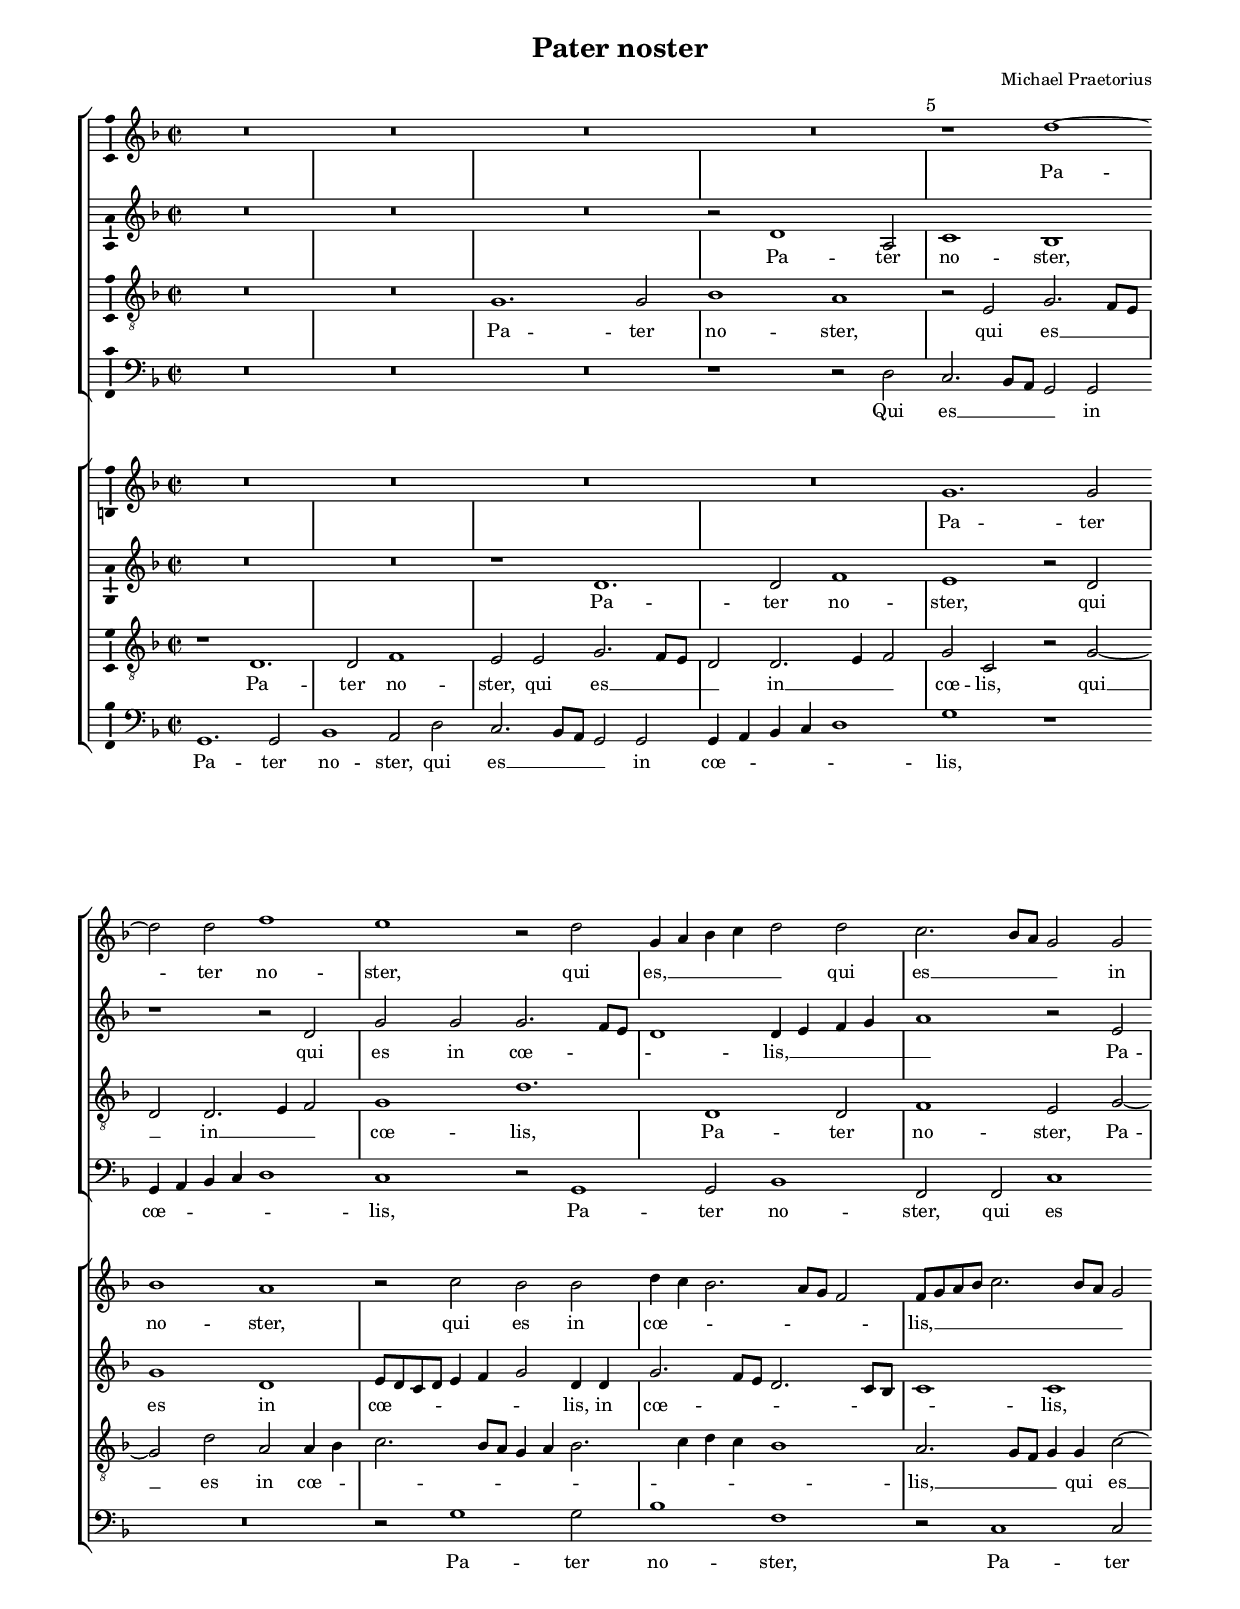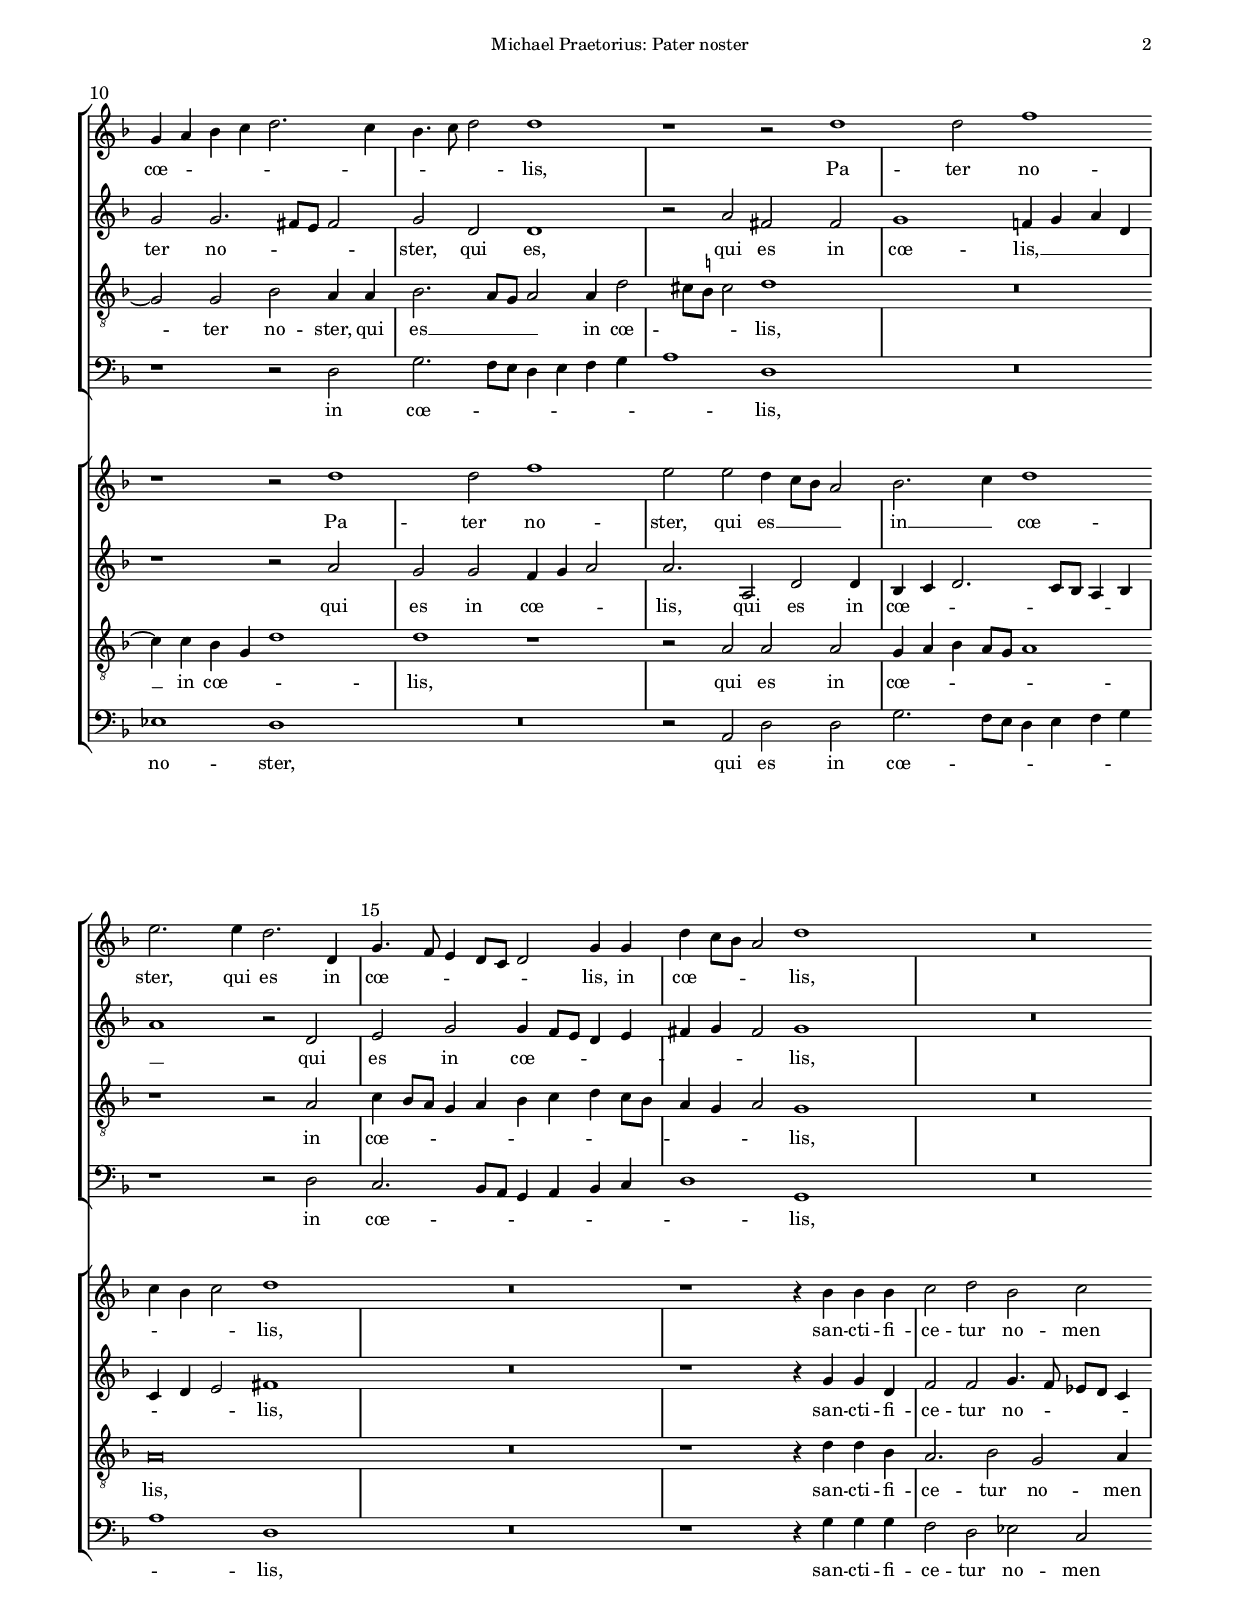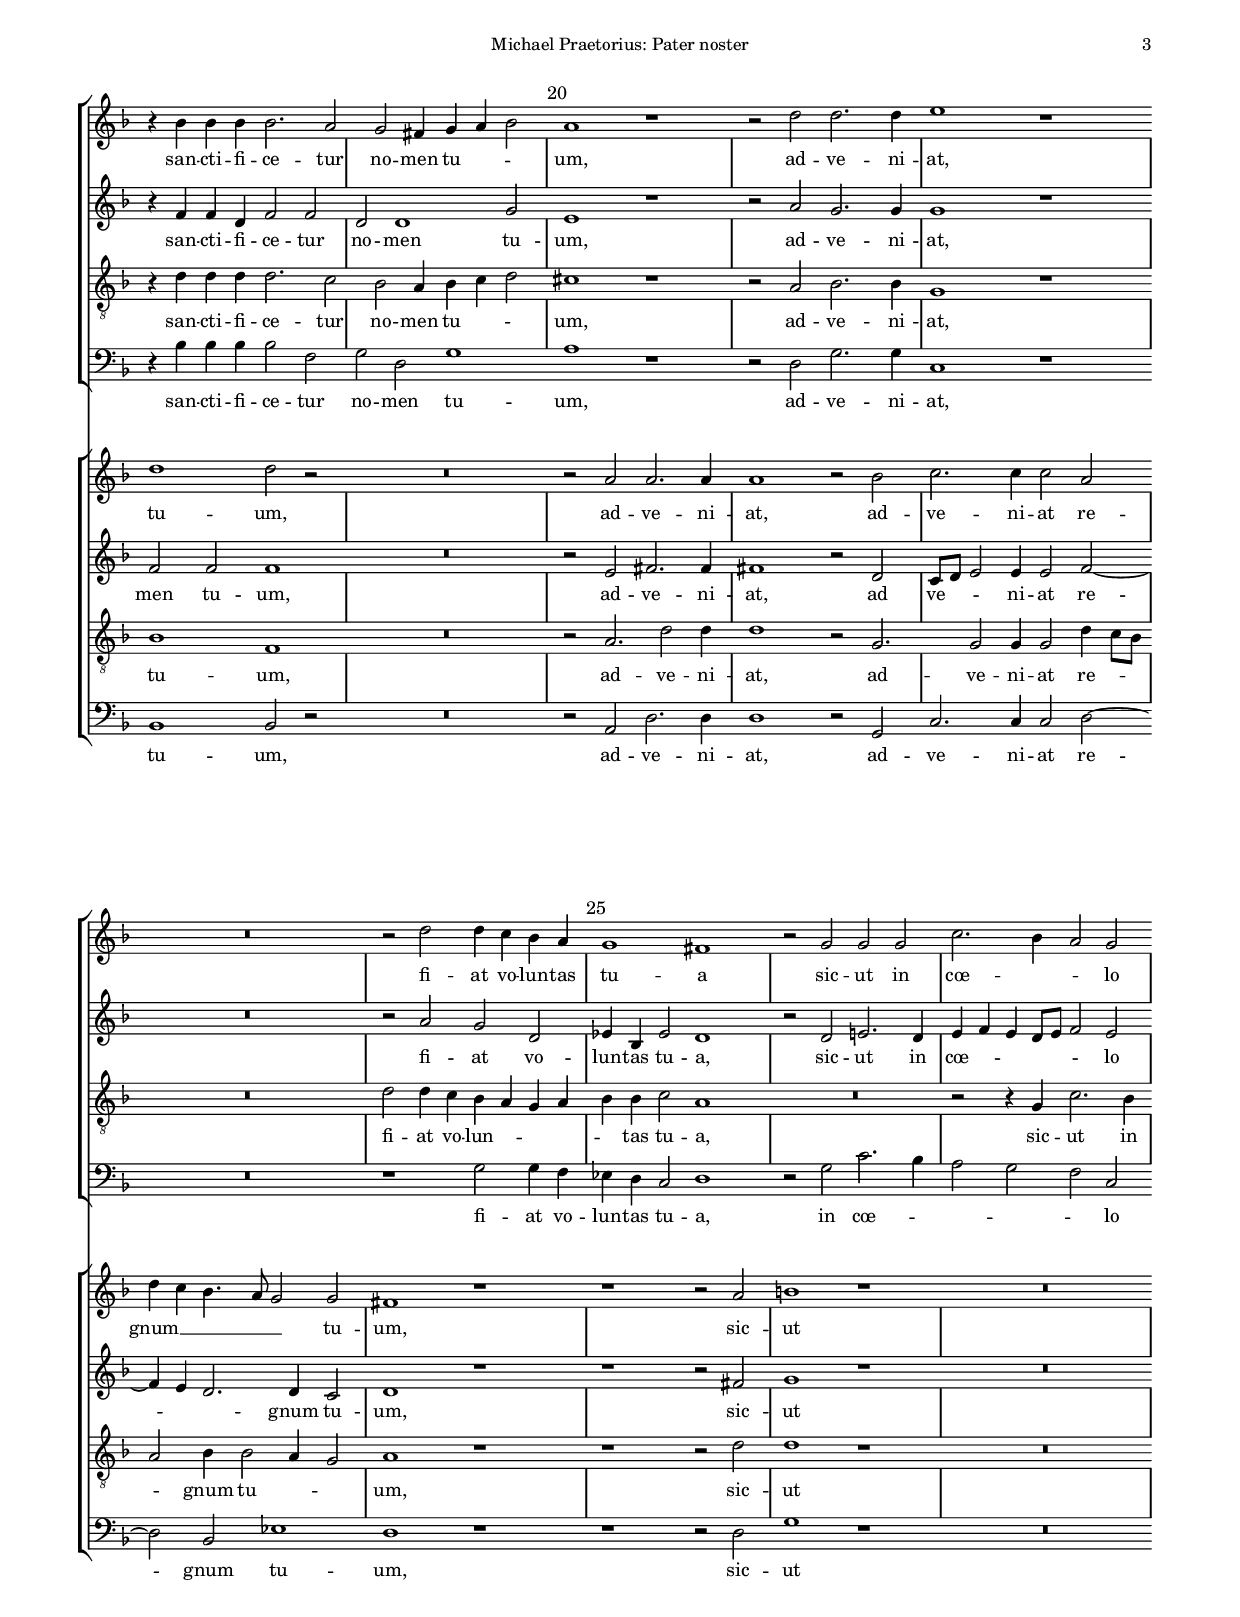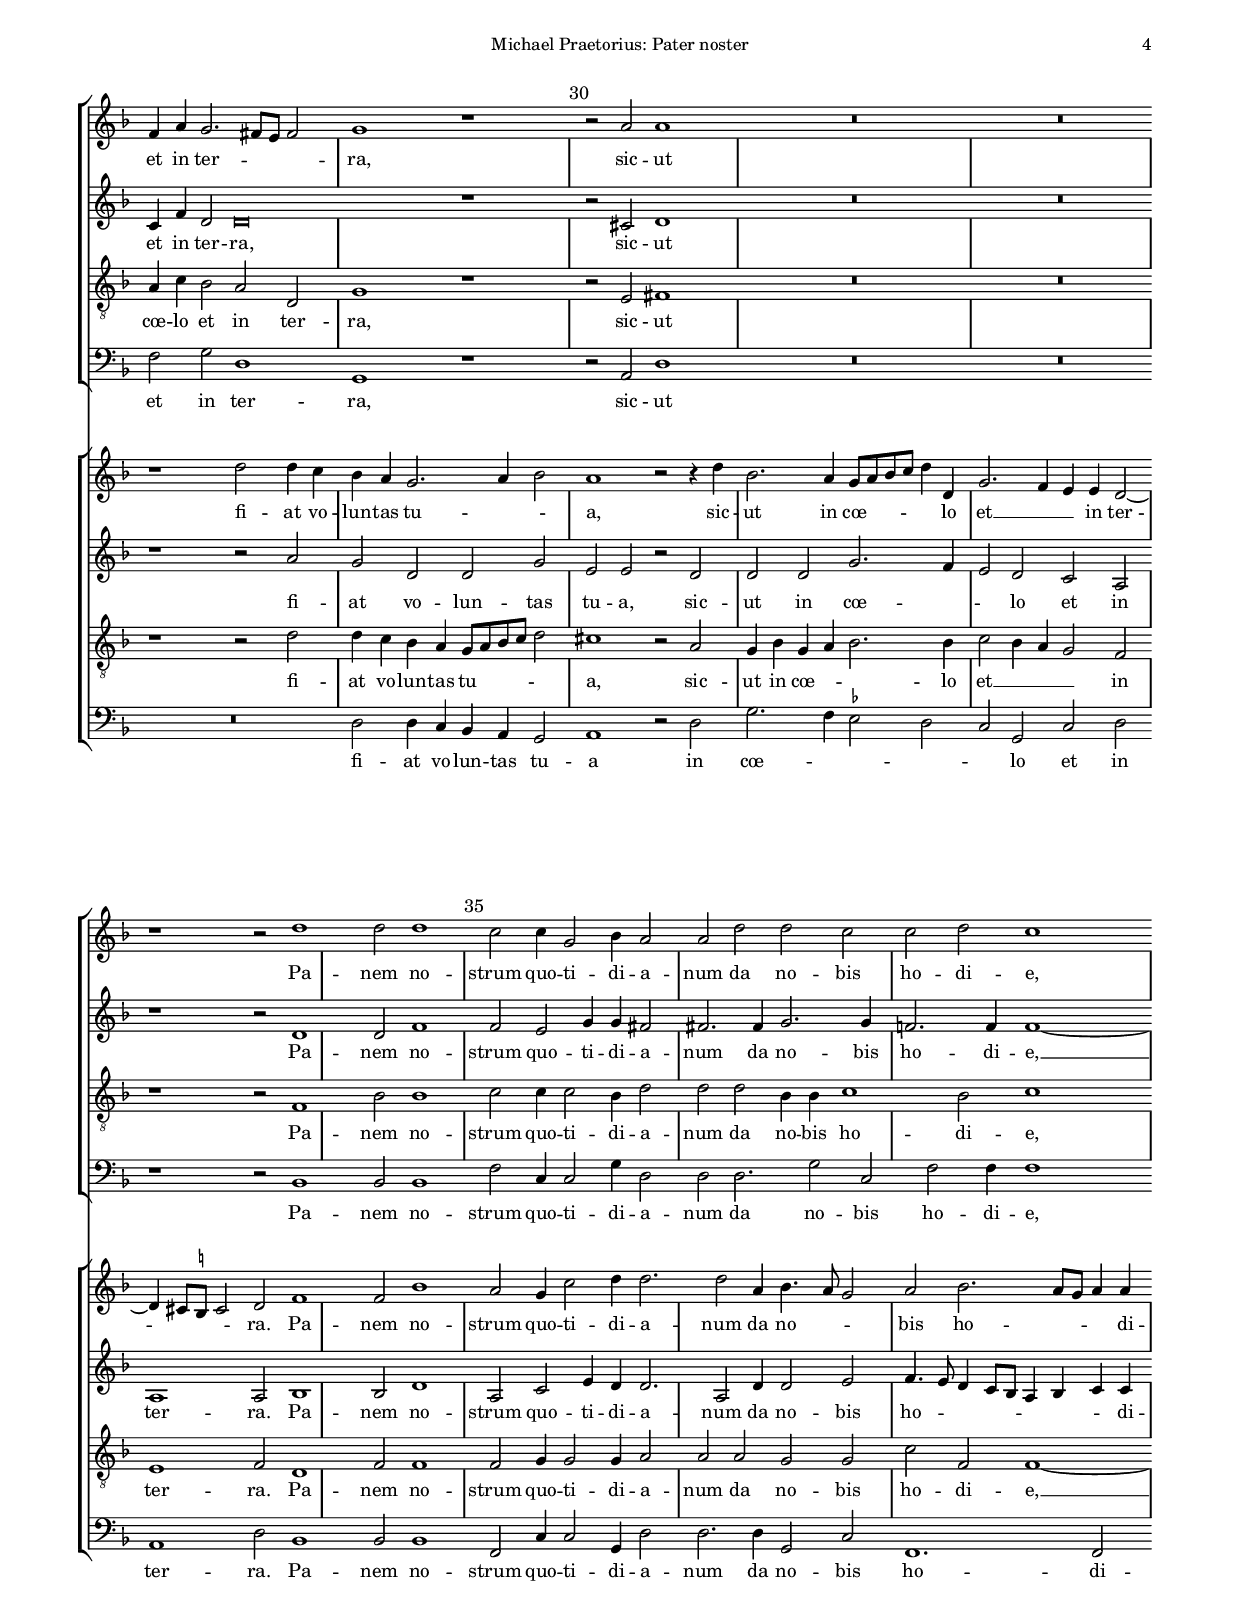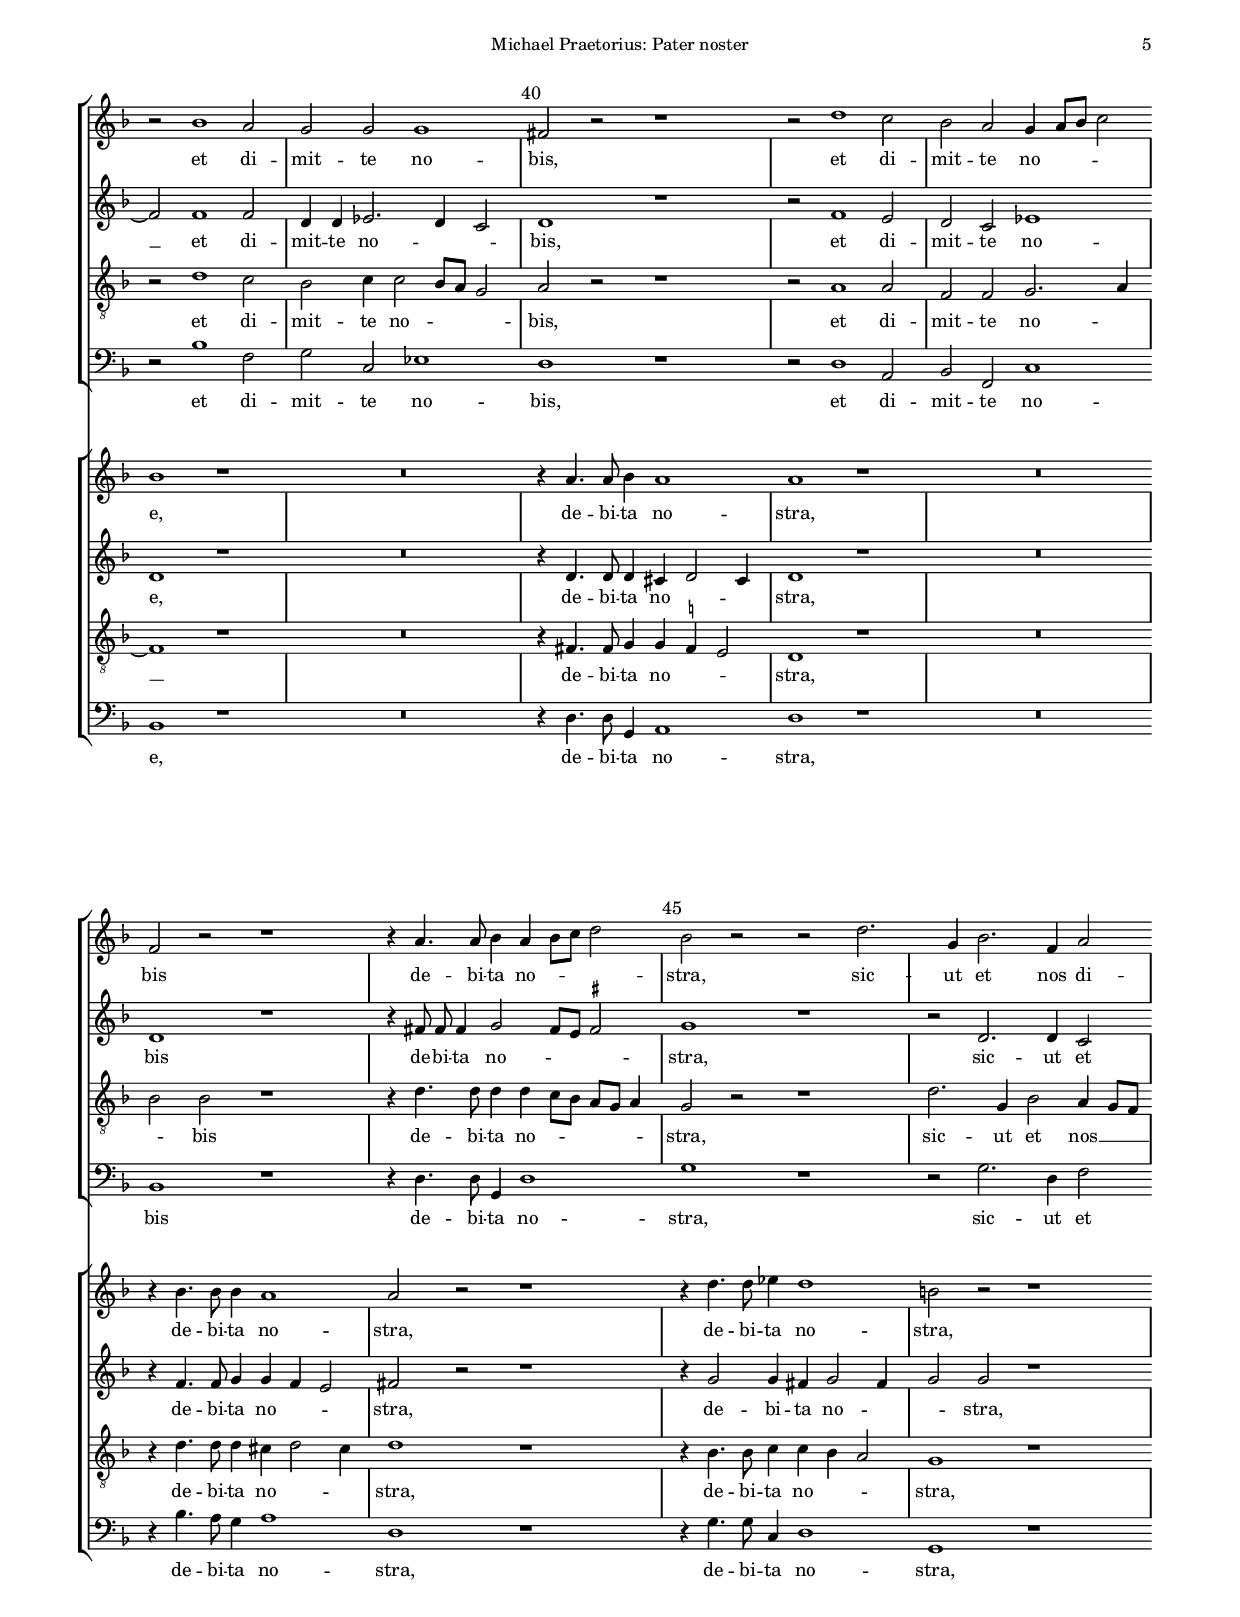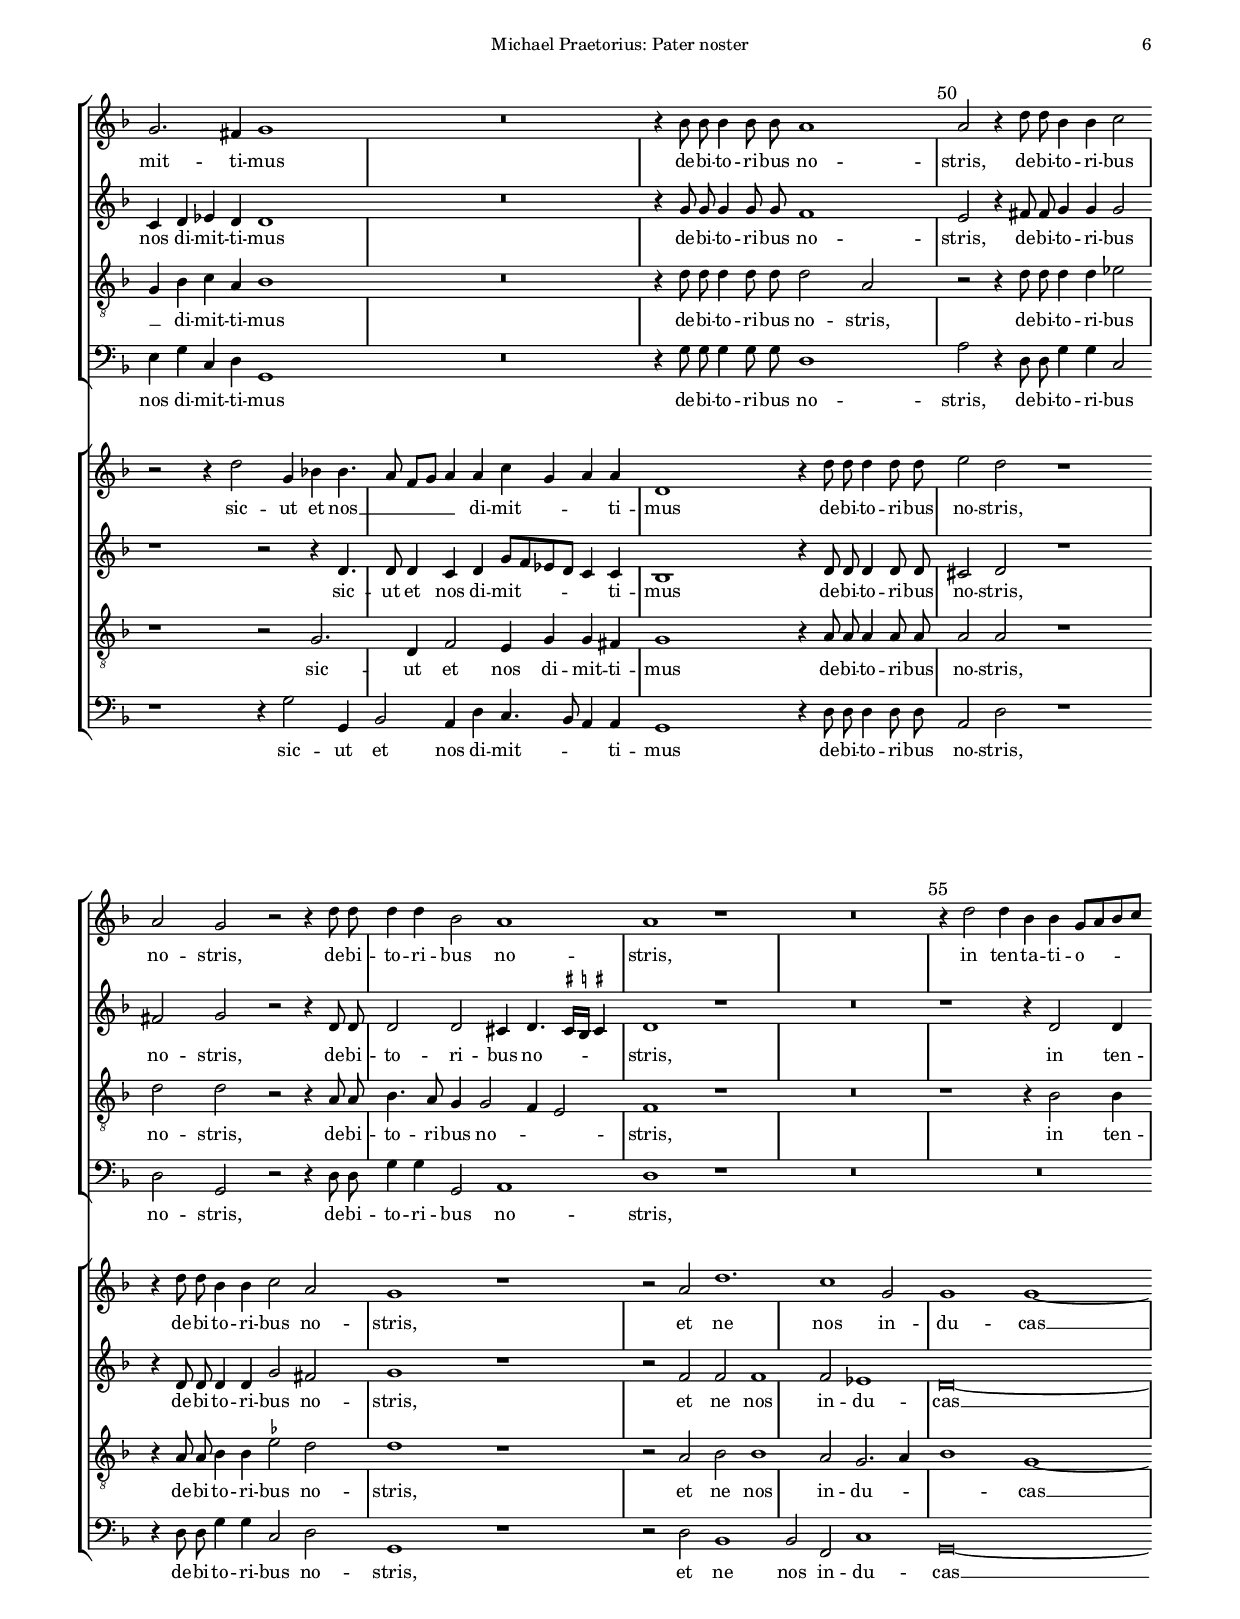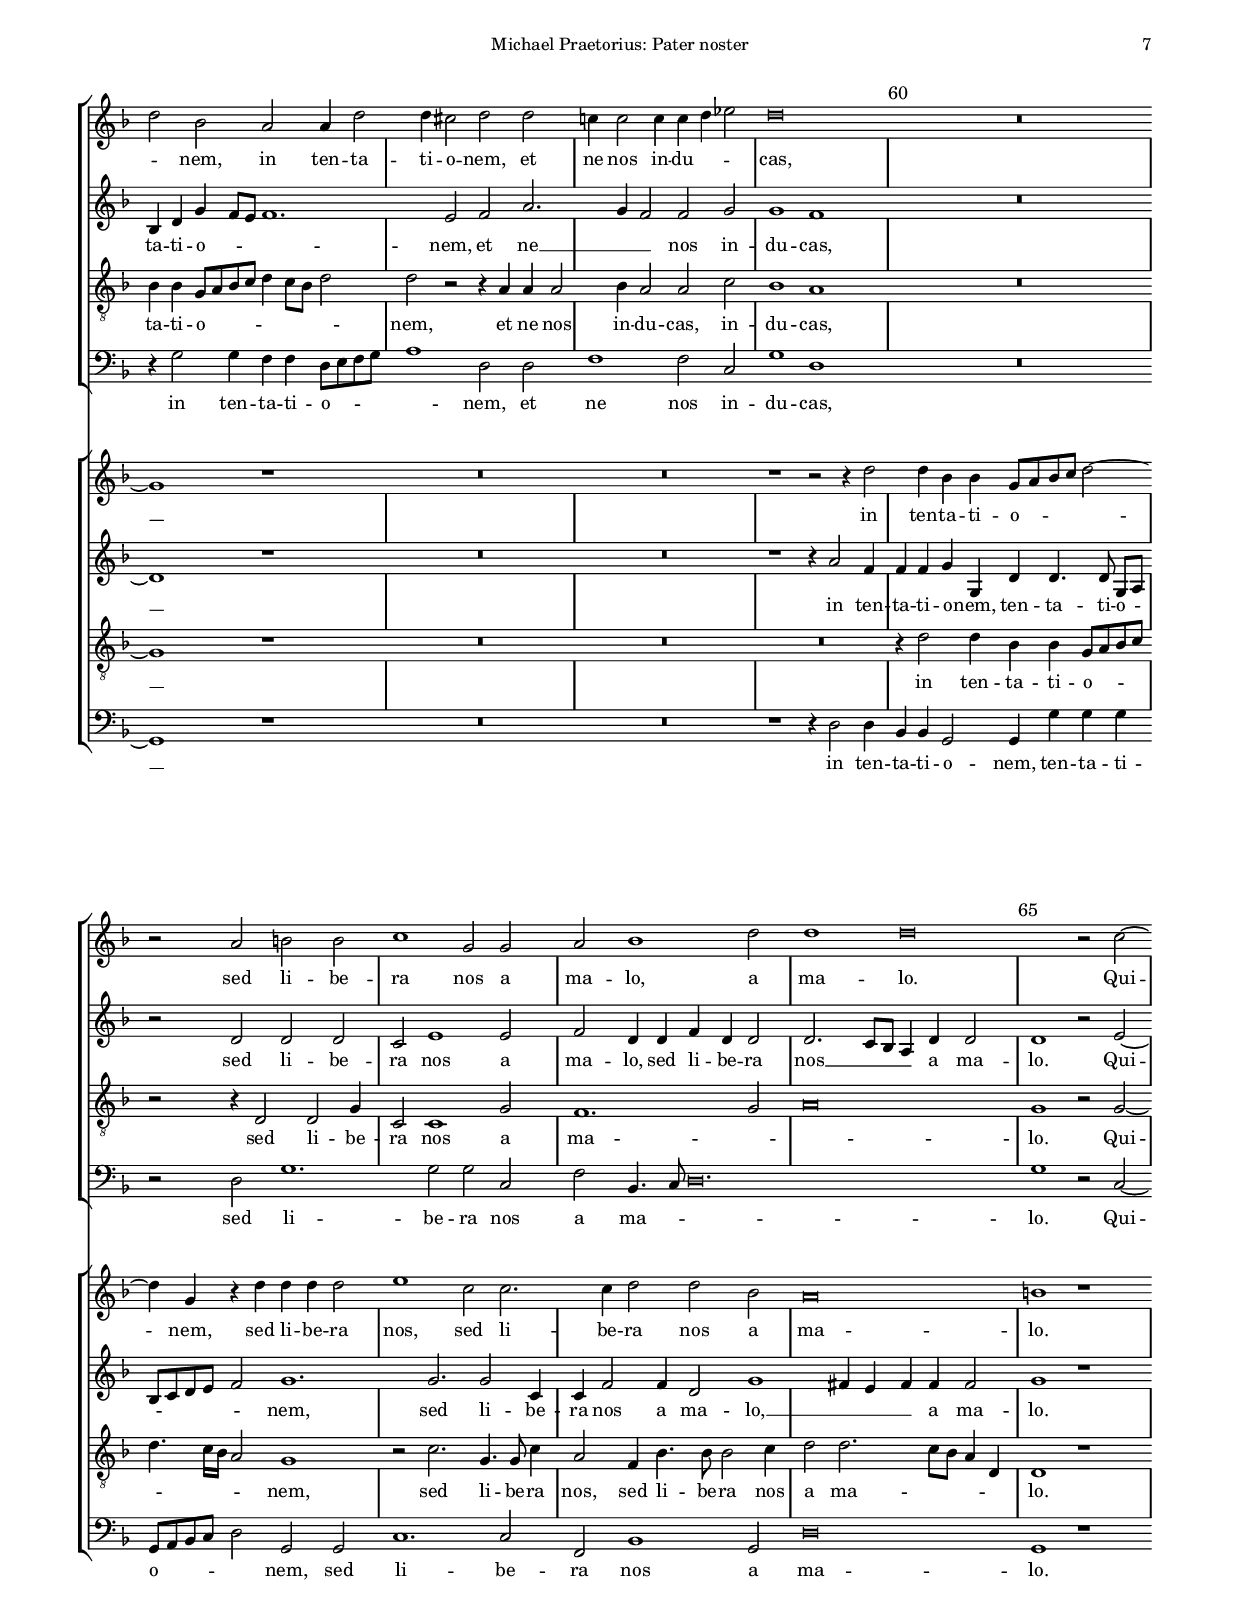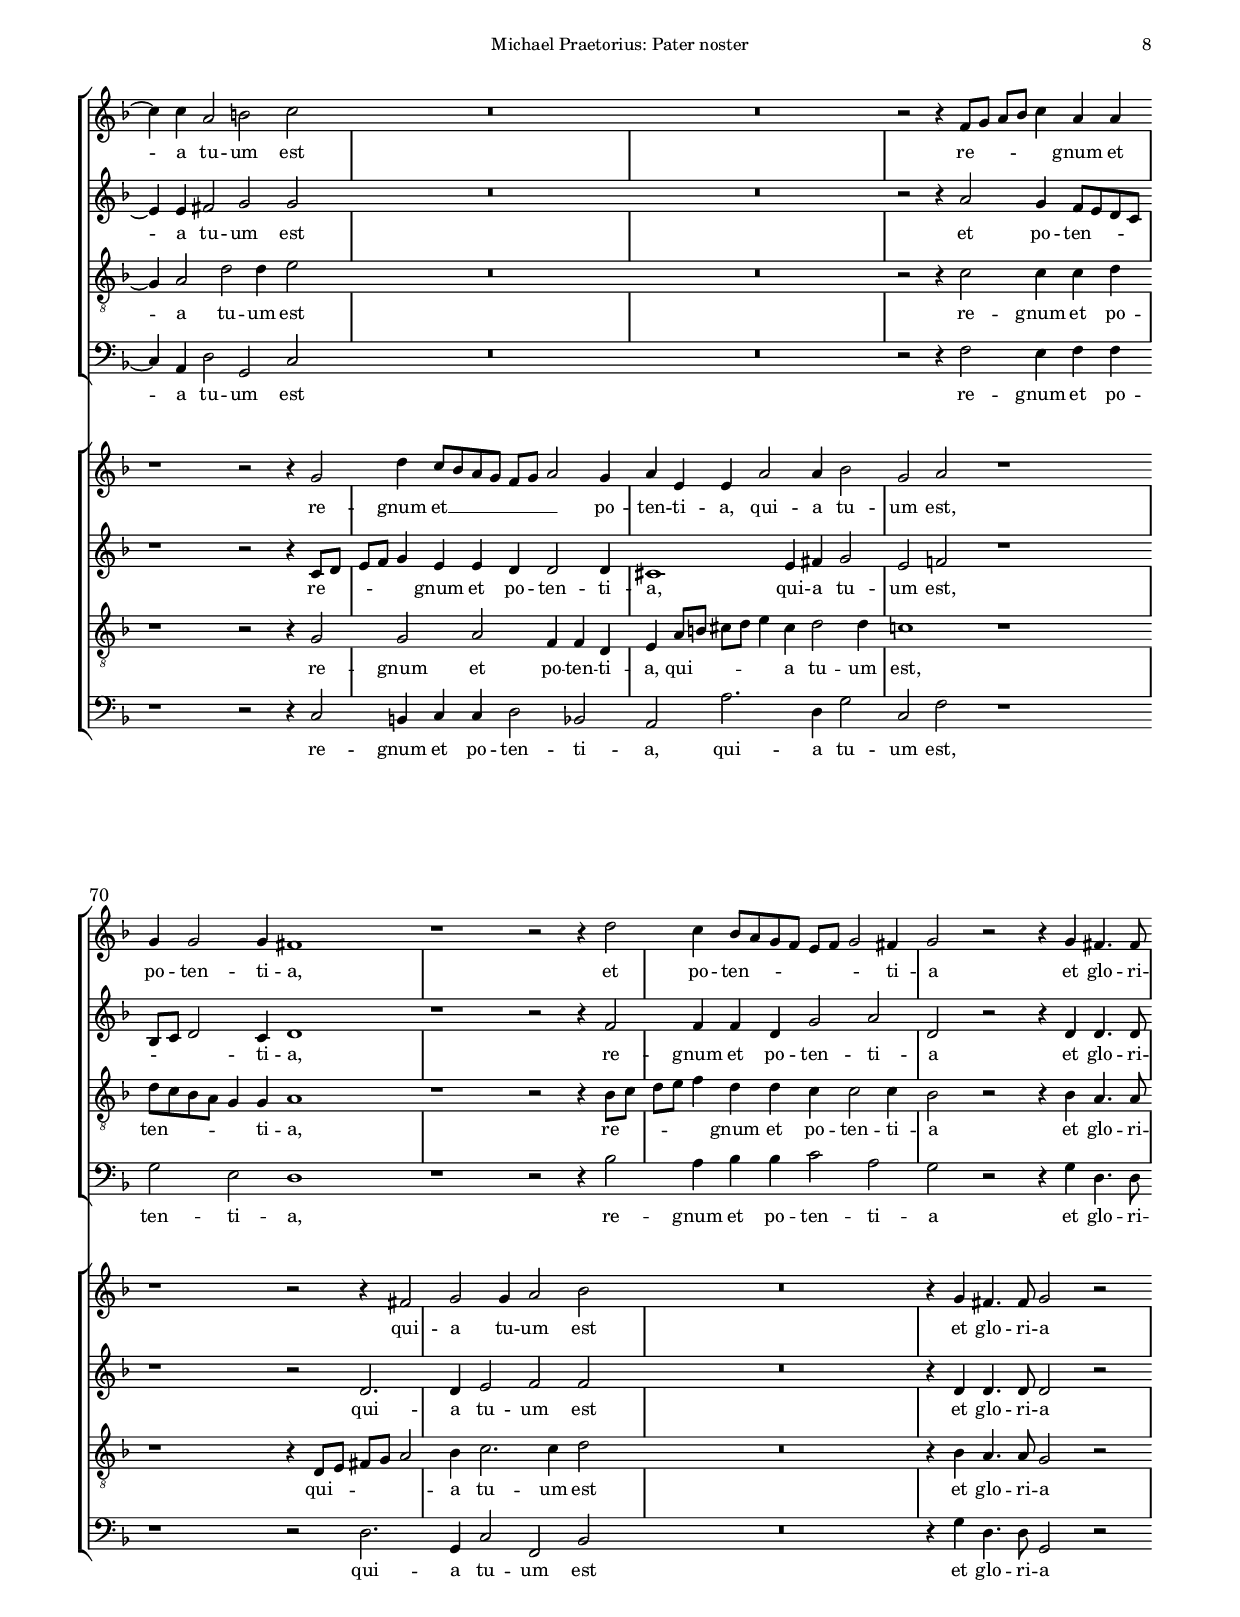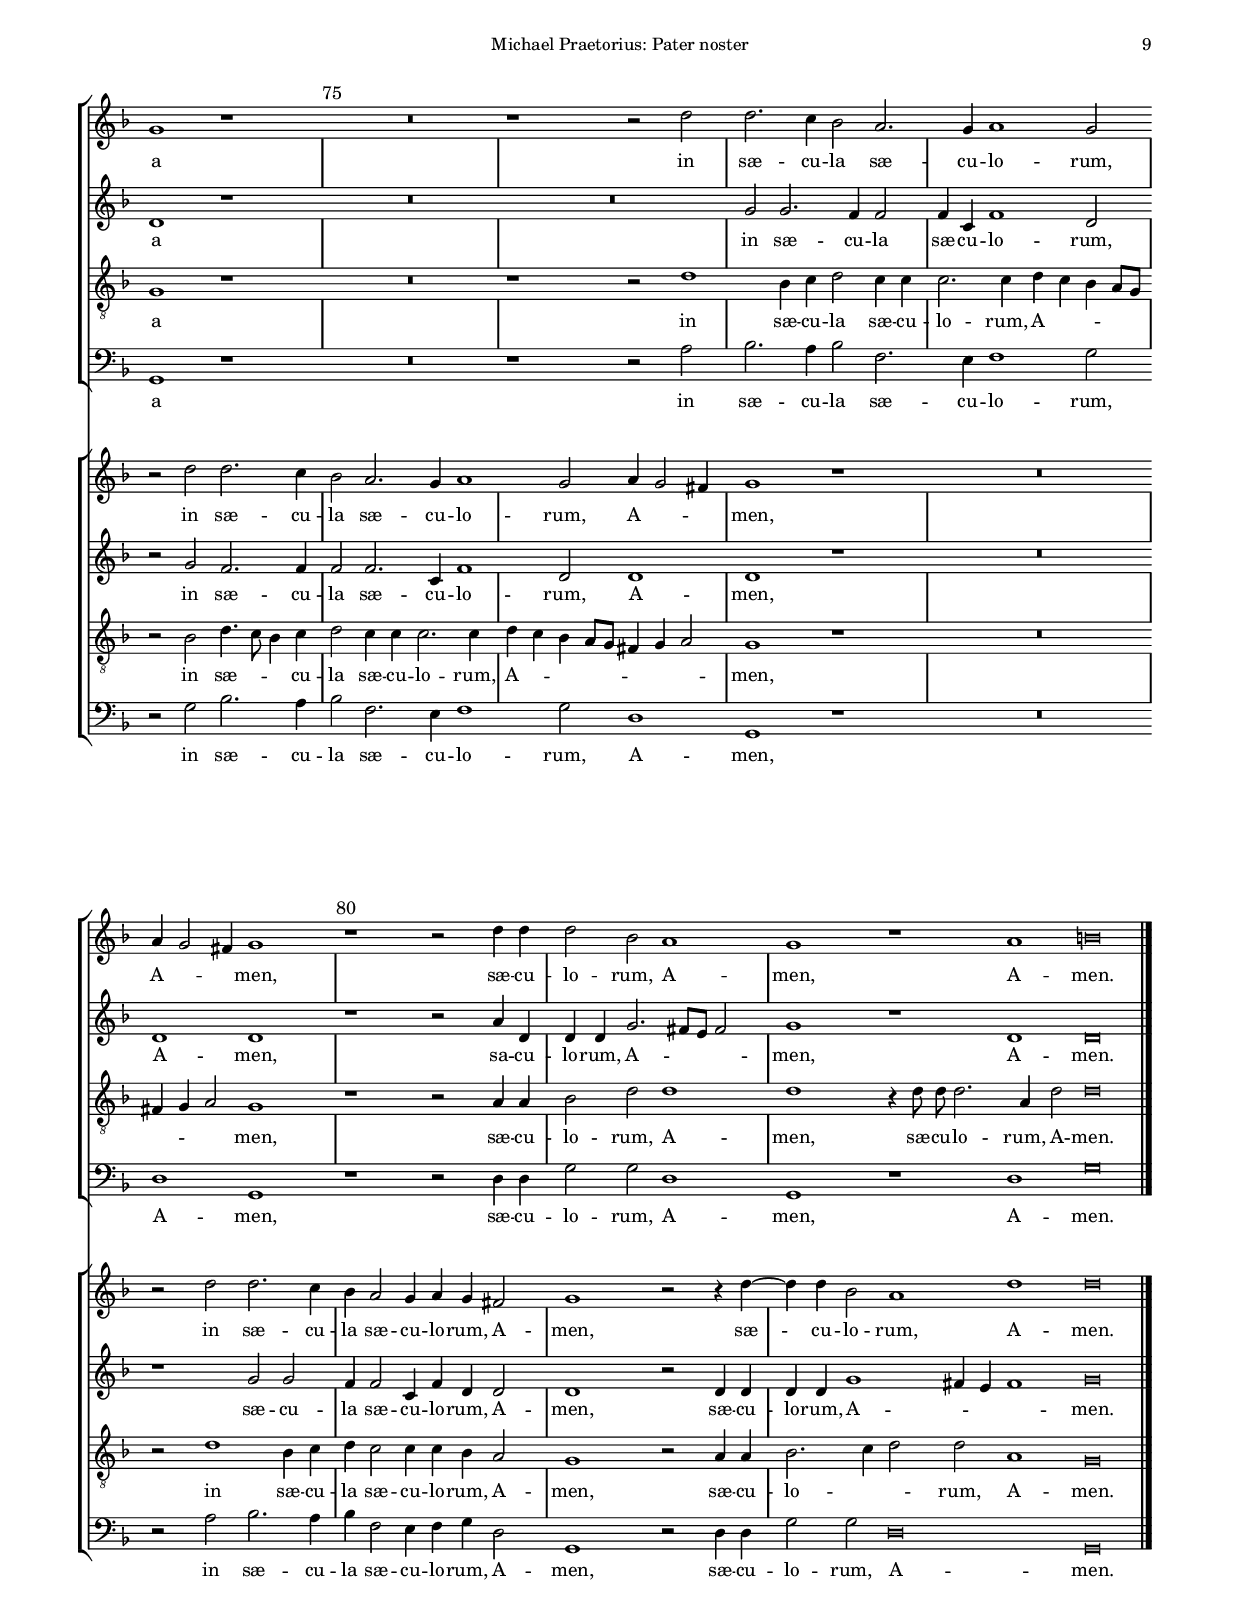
\version "2.22.0"
\language "deutsch"

% 12.2.2021
% Vorlage: Praetorius-GA, Bd. 10, S. 97ff.

#(set-global-staff-size 15)

\header {
  title = "Pater noster"
  composer = "Michael Praetorius"
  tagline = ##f
}

\paper {
  #(set-paper-size "a4")
  top-margin = 12
  bottom-margin = 12
  left-margin = 15
  right-margin = 15
  %Abstand der Noten von der Ueberschrift
  markup-system-spacing.padding = #0
  %Abstand der Noten von der Oberkante und der Kopfzeile
  top-system-spacing.padding = #4.5
  %Abstand von der Fußzeile zum untersten System
  last-bottom-spacing.minimum-distance = 15
  
  #(include-special-characters)
   
  evenHeaderMarkup = \markup \fill-line \on-the-fly \not-first-page {
  ""
  \center-column { "Michael Praetorius: Pater noster" } 
  \on-the-fly #print-page-number-check-first \fromproperty #'page:page-number-string }
  
  
  oddHeaderMarkup = \evenHeaderMarkup
%  oddFooterMarkup = \markup \fill-line {
%  ""
%  "\markup { \epsfile #X #20 #"/home/lurchi/Dokumente/UA.eps" }"
%  ""
  oddFooterMarkup = \markup \fill-line { 
    ""
    ""
    ""
      }
   }
  
allabrevevierer = \markup {
	\override #'(baseline-skip . 0)
	\line {
		\general-align #Y #CENTER
		\musicglyph "timesig.C22"
	}
}

global = {
  \key f \major
  \numericTimeSignature
  \time 4/2
  \override NoteHead #'style = #'baroque
  % Taktzahlen
  \override Score.BarNumber #'break-visibility = #'#(#t #t #t)
  \set Score.barNumberVisibility = #(every-nth-bar-number-visible 5)
  \override Score.BarNumber #'break-visibility = #end-of-line-invisible
  \override Score.BarNumber #'self-alignment-X = #-1
  \override Score.BarNumber #'font-size = #0.5
  
  \hide Staff.BarLine
}

acc = { \once \set suggestAccidentals = ##t }

hide_acc = { 
  \once \override Accidental #'stencil = #ly:text-interface::print
  \once \override  Accidental #'text = \markup { }
}

langtakt = {
  \set Score.measureLength = #(ly:make-moment 10/2)
}

erste = \relative c'' {
  \global
  \once \override Staff.TimeSignature #'stencil = #ly:text-interface::print
  \once \override Staff.TimeSignature #'text = #allabrevevierer
  R\breve*4 r1 d~ d2 d2 f1
  e1 r2 d g,4 a b c d2 d c2. b8 a g2 g g4 a b c d2. c4 b4. c8 d2 d1
  r1 r2 d1 d2 f1 e2. e4 d2. d,4 g4. f8 e4 d8 c d2 g4 g d' c8 b a2 d1 R\breve
  r4 b b b b2. a2 g2 fis4 g a b2 a1 r r2 d d2. d4 e1 r R\breve 
  r2 d d4 c b a g1 fis r2 g g g c2. b4 a2 g f4 a g2. fis8 e fis2 g1 r
  r2 a a1 R\breve*2 r1 r2 d1 d2 d1 c2 c4 g2 b4 a2
  a2 d d c c d c1 r2 b1 a2 g g g1 fis2 r r1 r2 d'1 c2
  b2 a g4 a8 b c2 f, r r1 r4 a4. a8 b4 a b8 c d2 b r r d2. g,4 b2. f4 a2
  g2. fis4 g1 R\breve r4 \autoBeamOff b8 b b4 b8 b a1 a2 r4 d8 d b4 b c2
  a2 g r r4 d'8 d d4 d b2 a1 a r R\breve \autoBeamOn r4 d2 d4 b b g8 a b c
  d2 b a a4 d2 d4 cis2 d d c!4 c2 c4 c d es2 d\breve R
  r2 a h h c1 g2 g a b1 d2 d1 d\breve r2 c~
  c4 c4 a2 h c R\breve*2 r2 r4 f,8 g a b c4 a a g g2 g4 fis1
  r1 r2 r4 d'2 c4 b8 a g f e f g2 fis4 g2 r r4 g fis4. fis8 g1 r R\breve r1 r2 d'
  d2. c4 b2 a2. g4 a1 g2 a4 g2 fis4 g1 r r2 d'4 d d2 b a1 \langtakt g1 r a h\breve
  \undo \hide Staff.BarLine \bar "|."
}

zweite = \relative c' {
  \global
  \once \override Staff.TimeSignature #'stencil = #ly:text-interface::print
  \once \override Staff.TimeSignature #'text = #allabrevevierer
  R\breve*3 r2 d1 a2 c1 b r r2 d
  g2 g g2. f8 e d1 d4 e f g a1 r2 e g g2. fis8 e fis2 g d d1
  r2 a' fis fis g1 f!4 g a d, a'1 r2 d, e g g4 f8 e d4 e fis g fis2 g1 R\breve
  r4 f f d f2 f d d1 g2 e1 r r2 a g2. g4 g1 r R\breve
  r2 a g d es4 b es2 d1 r2 d e!2. d4 e f e d8 e f2 e c4 f d2 d\breve r1
  r2 cis d1 R\breve*2 r1 r2 d1 d2 f1 f2 e g4 g fis2
  fis2. fis4 g2. g4 f!2. f4 f1~ f2 f1 f2 d4 d es2. d4 c2 d1 r r2 f1 e2
  d2 c es1 d r r4 fis8 \noBeam fis fis4 g2 \acc fis8 e \acc fis!2 g1 r r2 d2. d4 c2
  c4 d es d d1 R\breve r4 \autoBeamOff g8 g g4 g8 g f1 e2 r4 fis8 fis g4 g g2
  fis2 g r r4 d8 d \autoBeamOn d2 d cis4 d4. \acc cis!16 \acc h \acc cis!4 d1 r R\breve r1 r4 d2 d4
  b4 d g f8 e f1. e2 f a2. g4 f2 f g g1 f R\breve
  r2 d d d c e1 e2 f d4 d f d d2 d2. c8 b a4 d d2 d1 r2 e~
  e4 e4 fis2 g g R\breve*2 r2 r4 a2 g4 f8 e d c b c d2 c4 d1
  r1 r2 r4 f2 f4 f d g2 a d, r r4 d d4. d8 d1 r R\breve*2
  g2 g2. f4 f2 f4 c f1 d2 d1 d r r2 a'4 d, d d g2. fis8 e fis2 \langtakt g1 r d d\breve
  \undo \hide Staff.BarLine \bar "|."
}

dritte = \relative c' {
  \global
  \once \override Staff.TimeSignature #'stencil = #ly:text-interface::print
  \once \override Staff.TimeSignature #'text = #allabrevevierer
  R\breve*2 g1. g2 b1 a r2 e g2. f8 e d2 d2. e4 f2
  g1 d'1. d,1 d2 f1 e2 g~ g g2 b a4 a b2. a8 g a2 a4 d2
  cis8 \acc h cis2 d1 R\breve r1 r2 a c4 b8 a g4 a b c d c8 b a4 g a2 g1 R\breve
  r4 d' d d d2. c2 b2 a4 b c d2 cis1 r r2 a b2. b4 g1 r R\breve
  d'2 d4 c b a g a b b c2 a1 R\breve r2 r4 g c2. b4 a c b2 a d, g1 r
  r2 e fis1 R\breve*2 r1 r2 f1 b2 b1 c2 c4 c2 b4 d2
  d2 d b4 b c1 b2 c1 r2 d1 c2 b c4 c2 b8 a g2 a r r1 r2 a1 a2
  f2 f g2. a4 b2 b r1 r4 d4. d8 d4 d c8 b a g a4 g2 r r1 d'2. g,4 b2 a4 g8 f
  g4 b c a b1 R\breve r4 \autoBeamOff d8 d d4 d8 d d2 a r r4 d8 d d4 d es2
  d2 d r r4 a8 a \autoBeamOn b4. a8 g4 g2 f4 e2 f1 r R\breve r1 r4 b2 b4
  b4 b g8 a b c d4 c8 b d2 d r r4 a a a2 b4 a2 a c b1 a R\breve
  r2 r4 d,2 d g4 c,2 c1 g'2 f1. g2 a\breve g1 r2 g~
  g4 a2 d d4 e2 R\breve*2 r2 r4 c2 c4 c d d8 c b a g4 g a1
  r1 r2 r4 b8 c d e f4 d d c c2 c4 b2 r r4 b a4. a8 g1 r R\breve r1 r2 d'1
  b4 c d2 c4 c c2. c4 d c b a8 g fis4 g a2 g1 r r2 a4 a b2 d d1 \langtakt d1 r4 d8 \noBeam d d2. a4 d2 d\breve
  \undo \hide Staff.BarLine \bar "|."
}

vierte = \relative c {
  \global
  \once \override Staff.TimeSignature #'stencil = #ly:text-interface::print
  \once \override Staff.TimeSignature #'text = #allabrevevierer
   R\breve*3 r1 r2 d c2. b8 a g2 g g4 a b c d1
   c1 r2 g1 g2 b1 f2 f c'1 r r2 d g2. f8 e d4 e f g
   a1 d, R\breve r1 r2 d c2. b8 a g4 a b c d1 g, R\breve
   r4 b' b b b2 f g d g1 a r r2 d, g2. g4 c,1 r R\breve
   r1 g'2 g4 f es d c2 d1 r2 g c2. b4 a2 g f c f g d1 g, r
   r2 a d1 R\breve*2 r1 r2 b1 b2 b1 f'2 c4 c2 g'4 d2
   d2 d2. g2 c,2 f2 f4 f1 r2 b1 f2 g c, es1 d r r2 d1 a2
   b2 f c'1 b r r4 d4. d8 g,4 d'1 g r r2 g2. d4 f2
   e4 g c, d g,1 R\breve r4 \autoBeamOff  g'8 g g4 g8 g d1 a'2 r4 d,8 d g4 g c,2
   d2 g, r r4 d'8 d \autoBeamOn g4 g g,2 a1 d r R\breve*2
   r4 g2 g4 f f d8 e f g a1 d,2 d f1 f2 c g'1 d R\breve
   r2 d g1. g2 g c, f b,4. c8 d\breve. g1 r2 c,~
   c4 a4 d2 g, c R\breve*2 r2 r4 f2 e4 f f g2 e d1
   r1 r2 r4 b'2 a4 b b c2 a g r r4 g d4. d8 g,1 r R\breve r1 r2 a'
   b2. a4 b2 f2. e4 f1 g2 d1 g, r r2 d'4 d g2 g d1 \langtakt g, r d' g\breve
   \undo \hide Staff.BarLine \bar "|."
}

fuenfte = \relative c'' {
  \global
  \once \override Staff.TimeSignature #'stencil = #ly:text-interface::print
  \once \override Staff.TimeSignature #'text = #allabrevevierer
  R\breve*4 g1. g2 b1 a
  r2 c b b d4 c b2. a8 g f2 f8 g a b c2. b8 a g2 r1 r2 d'1 d2 f1
  e2 e d4 c8 b a2 b2. c4 d1 c4 b c2 d1 R\breve r1 r4 b b b c2 d b c
  d1 d2 r R\breve r2 a a2. a4 a1 r2 b c2. c4 c2 a d4 c b4. a8 g2 g
  fis1 r r r2 a h1 r R\breve r1 d2 d4 c b a g2. a4 b2
  a1 r2 r4 d b2. a4 g8 a b c d4 d, g2. f4 e e d2~ d4 cis8 \acc h cis2 d f1 f2 b1 a2 g4 c2 d4 d2.
  d2 a4 b4. a8 g2 a b2. a8 g a4 a b1 r R\breve r4 a4. a8 b4 a1 a r
  R\breve r4 b4. b8 b4 a1 a2 r r1 r4 d4. d8 es4 d1 h2 r r1
  r2 r4 d2 g,4 b! b4. a8 \noBeam f g a4 a c g a a d,1 r4 \autoBeamOff d'8 d d4 d8 d e2 d r1
  r4 d8 d b4 b \autoBeamOn c2 a g1 r r2 a d1. c1 g2 g1 g~
  g1 r1 R\breve*2 r1 r2 r4 d'2 d4 b b g8 a b c d2~
  d4 g,4 r d' d d d2 e1 c2 c2. c4 d2 d b a\breve h1 r
  r1 r2 r4 g2 d'4 c8 b a g f g a2 g4 a e e a2 a4 b2 g a r1 r r2 r4 fis2
  g2 g4 a2 b R\breve r4 g fis4. fis8 g2 r r d' d2. c4 b2 a2. g4 a1 g2 a4 g2 fis4
  g1 r R\breve r2 d' d2. c4 b a2 g4 a g fis2 g1 r2 r4 d'~ \langtakt d d4 b2 a1 d d\breve
  \undo \hide Staff.BarLine \bar "|."
}

sechste = \relative c' {
  \global
  \once \override Staff.TimeSignature #'stencil = #ly:text-interface::print
  \once \override Staff.TimeSignature #'text = #allabrevevierer
  R\breve*2 r1 d1. d2 f1 e r2 d g1 d
  e8 d c d e4 f g2 d4 d g2. f8 e d2. c8 b c1 c r r2 a' g g f4 g a2
  a2. a,2 d d4 b c d2. c8 b a4 b c d e2 fis1 R\breve r1 r4 g g d f2 f g4. f8 es d c4
  f2 f f1 R\breve r2 e fis2. fis4 fis1 r2 d c8 d e2 e4 e2 f2~ f4 e4 d2. d4 c2
  d1 r r r2 fis g1 r R\breve r1 r2 a g d d g
  e2 e r d d d g2. f4 e2 d c a a1 a2 b1 b2 d1 a2 c e4 d d2.
  a2 d4 d2 e f4. e8 d4 c8 b a4 b c c d1 r R\breve r4 d4. d8 d4 cis d2 cis4 d1 r
  R\breve r4 f4. f8 g4 g f e2 fis r r1 r4 g2 g4 fis g2 fis4 g2 g r1
  r1 r2 r4 d4. d8 d4 c d g8 f es d c4 c b1 r4 \autoBeamOff d8 d d4 d8 d cis2 d r1
  r4 d8 d d4 d \autoBeamOn g2 fis g1 r r2 f f f1 f2 es1 d\breve~ 
  d1 r R\breve*2 r1 r4 a'2 f4 f f g g, d' d4. d8 \noBeam g,8 a
  b8 c d e f2 g1. g2. g2 c,4 c f2 f4 d2 g1 fis4 e fis fis fis2 g1 r
  r1 r2 r4 c,8 d e f g4 e e d d2 d4 cis1 e4 fis g2 e f! r1 r r2 d2.
  d4 e2 f f R\breve r4 d d4. d8 d2 r r g f2. f4 f2 f2. c4 f1 d2 d1
  d1 r R\breve r1 g2 g f4 f2 c4 f d d2 d1 r2 d4 d \langtakt d d g1 fis4 e fis1 g\breve
  \undo \hide Staff.BarLine \bar "|."
}

siebte = \relative c {
  \global
  \once \override Staff.TimeSignature #'stencil = #ly:text-interface::print
  \once \override Staff.TimeSignature #'text = #allabrevevierer
  r1 d1. d2 f1 e2 e g2. f8 e d2 d2. e4 f2 g c, r g'~ g d'2 a a4 b
  c2. b8 a g4 a b2. c4 d c b1 a2. g8 f g4 g c2~ c4 c4 b g d'1 d r
  r2 a a a g4 a b a8 g a1 a\breve R r1 r4 d d b a2. b2 g a4
  b1 f R\breve r2 a2. d2 d4 d1 r2 g,2. g2 g4 g2 d'4 c8 b a2 b4 b2 a4 g2
  a1 r r r2 d d1 r R\breve r1 r2 d d4 c b a g8 a b c d2
  cis1 r2 a g4 b g a b2. b4 c2 b4 a g2 f e1 f2 d1 f2 f1 f2 g4 g2 g4 a2
  a2 a g g c f, f1~ f r1 R\breve r4 fis4. fis8 g4 g \acc f e2 d1 r
  R\breve r4 d'4. d8 d4 cis d2 cis4 d1 r r4 b4. b8 c4 c b a2 g1 r
  r1 r2 g2. d4 f2 e4 g g fis g1 r4 \autoBeamOff a8 a a4 a8 a a2 a r1
  r4 a8 a \autoBeamOn b4 b \acc es2 d d1 r r2 a b b1 a2 g2. a4 b1 g~
  g1 r R\breve*3 r4 d'2 d4 b b g8 a b c
  d4. c16 b a2 g1 r2 c2. g4. g8 c4 a2 f4 b4. b8 b2 c4 d2 d2. c8 b a4 d, d1 r
  r1 r2 r4 g2 g2 a f4 f d e a8 h cis d e4 \acc cis d2 d4 c!1 r r r4 d,8 e fis g a2
  b4 c2. c4 d2 R\breve r4 b a4. a8 g2 r r b d4. c8 b4 c d2 c4 c c2. c4 d c b a8 g fis4 g a2
  g1 r R\breve r2 d'1 b4 c d c2 c4 c b a2 g1 r2 a4 a \langtakt b2. c4 d2 d a1 g\breve
  \undo \hide Staff.BarLine \bar "|."
}

achte = \relative c {
  \global
  \once \override Staff.TimeSignature #'stencil = #ly:text-interface::print
  \once \override Staff.TimeSignature #'text = #allabrevevierer
  g1. g2 b1 a2 d c2. b8 a g2 g g4 a b c d1 g r R\breve
  r2 g1 g2 b1 f r2 c1 c2 es1 d R\breve
  r2 a d d g2. f8 e d4 e f g a1 d, R\breve r1 r4 g g g f2 d es c
  b1 b2 r R\breve r2 a d2. d4 d1 r2 g, c2. c4 c2 d~ d b2 es1
  d1 r r r2 d g1 r R\breve*2 d2 d4 c b a g2
  a1 r2 d g2. f4 \acc es2 d c g c d a1 d2 b1 b2 b1 f2 c'4 c2 g4 d'2
  d2. d4 g,2 c f,1. f2 b1 r R\breve r4 d4. d8 g,4 a1 d r
  R\breve r4 b'4. a8 g4 a1 d, r r4 g4. g8 c,4 d1 g, r
  r1 r4 g'2 g,4 b2 a4 d c4. b8 a4 a g1 r4 \autoBeamOff d'8 d d4 d8 d a2 d r1
  r4 d8 d \autoBeamOn g4 g c,2 d g,1 r r2 d' b1 b2 f c'1 g\breve~
  g1 r1 R\breve*2 r1 r4 d'2 d4 b b g2 g4 g' g g
  g,8 a b c d2 g, g c1. c2 f, b1 g2 d'\breve g,1 r
  r1 r2 r4 c2 h4 c c d2 b a a'2. d,4 g2 c, f r1 r r2 d2.
  g,4 c2 f, b R\breve r4 g' d4. d8 g,2 r r g' b2. a4 b2 f2. e4 f1 g2 d1
  g,1 r R\breve r2 a' b2. a4 b f2 e4 f g d2 g,1 r2 d'4 d \langtakt g2 g d\breve g,
  \undo \hide Staff.BarLine \bar "|."
}

erste_text = \lyricmode {
  \set lyricMelismaAlignment = #CENTER
  Pa -- ter no --
  ster, qui es, __ _ _ _ _ qui es __ _ _ _ in c&oe; -- _ _ _ _ _ _ _ _ lis,
  Pa -- ter no -- ster, qui es in c&oe; -- _ _ _ _ _ lis, in c&oe; -- _ _ _ lis,
  san -- cti -- fi -- ce -- tur no -- men tu -- _ _ um, ad -- ve -- ni -- at,
  fi -- at vo -- lun -- tas tu -- a sic -- ut in c&oe; -- _ _ lo et in ter -- _ _ _ ra,
  sic -- ut Pa -- nem no -- strum quo -- ti -- di -- a --
  num da no -- bis ho -- di -- e, et di -- mit -- te no -- bis, et di --
  mit -- te no -- _ _ _ bis de -- bi -- ta no -- _ _ _ stra, sic -- ut et nos di --
  mit -- ti -- mus de -- bi -- to -- ri -- bus no -- stris, de -- bi -- to -- ri -- bus
  no -- stris, de -- bi -- to -- ri -- bus no -- stris, in ten -- ta -- ti -- o -- _ _ _ 
  _ nem, in ten -- ta -- ti -- o -- nem, et ne nos in -- du -- _ _ cas,
  sed li -- be -- ra nos a ma -- lo, a ma -- lo. Qui --
  a tu -- um est re -- _ _ _ _ gnum et po -- ten -- ti -- a,
  et po -- ten -- _ _ _ _ _ _ ti -- a et glo -- ri -- a in
  sæ -- cu -- la sæ -- cu -- lo -- rum, A -- _ _ men, sæ -- cu -- lo -- rum, A -- men, A -- men.
}

zweite_text = \lyricmode {
  \set lyricMelismaAlignment = #CENTER
  Pa -- ter no -- ster, qui
  es in c&oe; -- _ _ _ lis, __ _ _ _ _ Pa -- ter no -- _ _ _ ster, qui es,
  qui es in c&oe; -- lis, __ _ _ _ _ qui es in c&oe; -- _ _ _ _ _ _ _ lis,
  san -- cti -- fi -- ce -- tur no -- men tu -- um, ad -- ve -- ni -- at,
  fi -- at vo -- lun -- tas tu -- a, sic -- ut in c&oe; -- _ _ _ _ _ lo et in ter -- ra,
  sic -- ut Pa -- nem no -- strum quo -- ti -- di -- a -- 
  num da no -- bis ho -- di -- e, __ et di -- mit -- te no -- _ _ bis, et di --
  mit -- te no -- bis de -- bi -- ta no -- _ _ _ stra, sic -- ut et
  nos di -- mit -- ti -- mus de -- bi -- to -- ri -- bus no -- stris, de -- bi -- to -- ri -- bus
  no -- stris, de -- bi -- to -- ri -- bus no -- _ _ _ stris, in ten --
  ta -- ti -- o -- _ _ _ nem, et ne __ _ _ nos in -- du -- cas,
  sed li -- be -- ra nos a ma -- lo, sed li -- be -- ra nos __ _ _ _ a ma -- lo. Qui --
  a tu -- um est et po -- ten -- _ _ _ _ _ _ ti -- a,
  re -- gnum et po -- ten -- ti -- a et glo -- ri -- a
  in sæ -- cu -- la sæ -- cu -- lo -- rum, A -- men, sa -- cu -- lo -- rum, A -- _ _ _ men, A -- men.
}

dritte_text = \lyricmode {
  \set lyricMelismaAlignment = #CENTER
  Pa -- ter no -- ster, qui es __ _ _ _ in __ _ _ 
  c&oe; -- lis, Pa -- ter no -- ster, Pa -- ter no -- ster, qui es __ _ _ _ in c&oe; --
  _ _ _ lis, in c&oe; -- _ _ _ _ _ _ _ _ _ _ _ _ lis,
  san -- cti -- fi -- ce -- tur no -- men tu -- _ _ um, ad -- ve -- ni -- at,
  fi -- at vo -- lun -- _ _ _ _ tas tu -- a, sic -- ut in c&oe; -- lo et in ter -- ra,
  sic -- ut Pa -- nem no -- strum quo -- ti -- di -- a --
  num da no -- bis ho -- di -- e, et di -- mit -- te no -- _ _ _ bis, et di --
  mit -- te no -- _ _ bis de -- bi -- ta no -- _ _ _ _ _ stra, sic -- ut et nos __ _ _
  _ di -- mit -- ti -- mus de -- bi -- to -- ri -- bus no -- stris, de -- bi -- to -- ri -- bus
  no -- stris, de -- bi -- to -- ri -- bus no -- _ _ stris, in ten --
  ta -- ti -- o -- _ _ _ _ _ _ _ nem, et ne nos in -- du -- cas, in -- du -- cas,
  sed li -- be -- ra nos a ma -- _ _ lo. Qui --
  a tu -- um est re -- gnum et po -- ten -- _ _ _ _ ti -- a,
  re -- _ _ _ _ gnum et po -- ten -- ti -- a et glo -- ri -- a in
  sæ -- cu -- la sæ -- cu -- lo -- rum, A -- _ _ _ _ _ _ _ men, sæ -- cu -- lo -- rum, A -- men, sæ -- cu -- lo -- rum, A -- men.
}

vierte_text = \lyricmode {
  \set lyricMelismaAlignment = #CENTER
  Qui es __ _ _ _ in c&oe; -- _ _ _ _ 
  lis, Pa -- ter no -- ster, qui es in c&oe; -- _ _ _ _ _ _ 
  _ lis, in c&oe; -- _ _ _ _ _ _ _ lis,
  san -- cti -- fi -- ce -- tur no -- men tu -- um, ad -- ve -- ni -- at,
  fi -- at vo -- lun -- tas tu -- a, in c&oe; -- _ _ _ _ lo et in ter -- ra,
  sic -- ut Pa -- nem no -- strum quo -- ti -- di -- a -- 
  num da no -- bis ho -- di -- e, et di -- mit -- te no -- bis, et di --
  mit -- te no -- bis de -- bi -- ta no -- stra, sic -- ut et
  nos di -- mit -- ti -- mus de -- bi -- to -- ri -- bus no -- stris, de -- bi -- to -- ri -- bus
  no -- stris, de -- bi -- to -- ri -- bus no -- stris,
  in ten -- ta -- ti -- o -- _ _ _ _ nem, et ne nos in -- du -- cas,
  sed li -- be -- ra nos a ma -- _ _ lo. Qui --
  a tu -- um est re -- gnum et po -- ten -- ti -- a,
  re -- gnum et po -- ten -- ti -- a et glo -- ri -- a in
  sæ -- cu -- la sæ -- cu -- lo -- rum, A -- men, sæ -- cu -- lo -- rum, A -- men, A -- men.
}

fuenfte_text = \lyricmode {
  \set lyricMelismaAlignment = #CENTER
  Pa -- ter no -- ster,
  qui es in c&oe; -- _ _ _ _ _ lis, __ _ _ _ _ _ _ _ Pa -- ter no --
  ster, qui es __ _ _ _ in __ _ c&oe; -- _ _ _ lis, san -- cti -- fi -- ce -- tur no -- men
  tu -- um, ad -- ve -- ni -- at, ad -- ve -- ni -- at re -- gnum __ _ _ _ _ tu --
  um, sic -- ut fi -- at vo -- lun -- tas tu -- _ _
  a, sic -- ut in c&oe; -- _ _ _ _ lo et __ _ _ in ter -- _ _ _ ra. Pa --  nem no -- strum quo -- ti -- di -- a --
  num da no -- _ _ bis ho -- _ _ _ di -- e, de -- bi -- ta no -- stra,
  de -- bi -- ta no -- stra, de -- bi -- ta no -- stra,
  sic -- ut et nos __ _ _ _ _ di -- mit -- _ _ ti -- mus de -- bi -- to -- ri -- bus no -- stris,
  de -- bi -- to -- ri -- bus no -- stris, et ne nos in -- du -- cas __
  in ten -- ta -- ti -- o -- _ _ _ _ 
  nem, sed li -- be -- ra nos, sed li -- be -- ra nos a ma -- lo.
  re -- gnum et __ _ _ _ _ _ _ po -- ten -- ti -- a, qui -- a tu -- um est, qui --
  a tu -- um est et glo -- ri -- a in sæ -- cu -- la sæ -- cu -- lo -- rum, A -- _ _ 
  men, in sæ -- cu -- la sæ -- cu -- lo -- rum, A -- men, sæ -- cu -- lo -- rum, A -- men.
}

sechste_text = \lyricmode {
  \set lyricMelismaAlignment = #CENTER
  Pa -- ter no -- ster, qui es in
  c&oe; -- _ _ _ _ _ _ lis, in c&oe; -- _ _ _ _ _ _ lis, qui es in c&oe; -- _ _ 
  lis, qui es in c&oe; -- _ _ _ _ _ _ _ _ _ lis, san -- cti -- fi -- ce -- tur no -- _ _ _ _ 
  men tu -- um, ad -- ve -- ni -- at, ad ve -- _ _ ni -- at re -- _ _ gnum tu --
  um, sic -- ut fi -- at vo -- lun -- tas
  tu -- a, sic -- ut in c&oe; -- _ _ lo et in ter -- ra. Pa -- nem no -- strum quo -- ti -- di -- a --
  num da no -- bis ho -- _ _ _ _ _ _ _ di -- e, de -- bi -- ta no -- _ _ stra,
  de -- bi -- ta no -- _ _ stra, de -- bi -- ta  no -- _ _ stra,
  sic -- ut et nos di -- mit -- _ _ _ _ ti -- mus de -- bi -- to -- ri -- bus no -- stris,
  de -- bi -- to -- ri -- bus no -- stris, et ne nos in -- du -- cas __
  in ten -- ta -- ti -- o -- nem, ten -- ta -- ti -- o -- _
  _ _ _ _ _ nem, sed li -- be -- ra nos a ma -- lo, __ _ _ _ a ma -- lo.
  re -- _ _ _ _ gnum et po -- ten -- ti -- a, qui -- a tu -- um est, qui --
  a tu -- um est et glo -- ri -- a in sæ -- cu -- la sæ -- cu -- lo -- rum, A --
  men, sæ -- cu -- la sæ -- cu -- lo -- rum, A -- men, sæ -- cu -- lo -- rum, A -- _ _ _ men.
}

siebte_text = \lyricmode {
  \set lyricMelismaAlignment = #CENTER
  Pa -- ter no -- ster, qui es __ _ _ _ in __ _ _ c&oe; -- lis, qui __ es in c&oe; -- _
  _ _ _ _ _ _ _ _ _ _ lis, __ _ _ _ qui es __ in c&oe; -- _ _ lis,
  qui es in c&oe; -- _ _ _ _ _ lis, san -- cti -- fi -- ce -- tur no -- men
  tu -- um, ad -- ve -- ni -- at, ad -- ve -- ni -- at re -- _ _ _ gnum tu -- _ _ 
  um, sic -- ut fi -- at vo -- lun -- tas tu -- _ _ _ _ 
  a, sic -- ut in c&oe; -- _ _ lo et __ _ _ _ in ter -- ra. Pa -- nem no -- strum quo -- ti -- di -- a --
  num da no -- bis ho -- di -- e, __ de -- bi -- ta no -- _ _ stra,
  de -- bi -- ta no -- _ _ stra, de -- bi -- ta no -- _ _ stra,
  sic -- ut et nos di -- mit -- ti -- mus de -- bi -- to -- ri -- bus no -- stris,
  de -- bi -- to -- ri -- bus no -- stris, et ne nos in -- du -- _ _ cas __ in ten -- ta -- ti -- o -- _ _ _ 
  _ _ _ _ nem, sed li -- be -- ra nos, sed li -- be -- ra nos a ma -- _ _ _ _ lo.
  re -- gnum et po -- ten -- ti -- a, qui -- _ _ _ _ a tu -- um est, qui -- _ _ _ _ 
  a tu -- um est et glo -- ri -- a in sæ -- _ _ cu -- la sæ -- cu -- lo -- rum, A -- _ _ _ _ _ _ _ 
  men, in sæ -- cu -- la sæ -- cu -- lo -- rum, A -- men, sæ -- cu -- lo -- _ _ rum, A -- men.
  
}

achte_text = \lyricmode {
  \set lyricMelismaAlignment = #CENTER
  Pa -- ter no -- ster, qui es __ _ _ _ in c&oe; -- _ _ _ _ lis,
  Pa -- ter no -- ster, Pa -- ter no -- ster,
  qui es in c&oe; -- _ _ _ _ _ _ _ lis, san -- cti -- fi -- ce -- tur no -- men
  tu -- um, ad -- ve -- ni -- at, ad -- ve -- ni -- at re -- gnum tu --
  um, sic -- ut fi -- at vo -- lun -- tas tu --
  a in c&oe; -- _ _ _ _ lo et in ter -- ra. Pa -- nem no -- strum quo -- ti -- di -- a --
  num da no -- bis ho -- di -- e, de -- bi -- ta no -- stra,
  de -- bi -- ta no -- stra, de -- bi -- ta no -- stra,
  sic -- ut et nos di -- mit -- _ _ ti -- mus de -- bi -- to -- ri -- bus no -- stris,
  de -- bi -- to -- ri -- bus no -- stris, et ne nos in -- du -- cas __
  in ten -- ta -- ti -- o -- nem, ten -- ta -- ti --
  o -- _ _ _ _ nem, sed li -- be -- ra nos a ma -- lo.
  re -- gnum et po -- ten -- ti -- a, qui -- a tu -- um est, qui --
  a tu -- um est et glo -- ri -- a in sæ -- cu -- la sæ -- cu -- lo -- rum, A --
  men, in sæ -- cu -- la sæ -- cu -- lo -- rum, A -- men, sæ -- cu -- lo -- rum, A -- men.
}

\score {
  <<
  \new StaffGroup \with {
    \override StaffGrouper.staffgroup-staff-spacing.basic-distance = #12 }
   <<
    \new Staff \with {
      midiInstrument = "voice oohs"
      instrumentName = ""
      \consists "Ambitus_engraver"
    } { \clef "G" \erste }
    \addlyrics { \erste_text }
    \new Staff \with {
      midiInstrument = "voice oohs"
      instrumentName = ""
      \consists "Ambitus_engraver"
    } { \clef "G" \zweite}
    \addlyrics { \zweite_text }
    \new Staff \with {
      midiInstrument = "voice oohs"
      instrumentName = ""
      \consists "Ambitus_engraver"
    } { \clef "G_8" \dritte }
    \addlyrics { \dritte_text }
    \new Staff \with {
      midiInstrument = "voice oohs"
      instrumentName = ""
      \consists "Ambitus_engraver"
    } { \clef "F" \vierte }
    \addlyrics { \vierte_text }
  >>
  \new StaffGroup <<
    \new Staff \with {
      midiInstrument = "voice oohs"
      instrumentName = ""
      \consists "Ambitus_engraver"
    } { \clef "G" \fuenfte }
    \addlyrics { \fuenfte_text }
    \new Staff \with {
      midiInstrument = "voice oohs"
      instrumentName = ""
      \consists "Ambitus_engraver"
    } { \clef "G" \sechste }
    \addlyrics { \sechste_text }
    \new Staff \with {
      midiInstrument = "voice oohs"
      instrumentName = ""
      \consists "Ambitus_engraver"
    } { \clef "G_8" \siebte }
    \addlyrics { \siebte_text }
    \new Staff \with {
      midiInstrument = "voice oohs"
      instrumentName = ""
      \consists "Ambitus_engraver"
    } { \clef "F" \achte }
    \addlyrics { \achte_text }
  >>
  >>
  \layout { 
    indent = #0
  \context {
    \Lyrics
    } 
  }
  \midi {
    \tempo 4=130
  }
}



